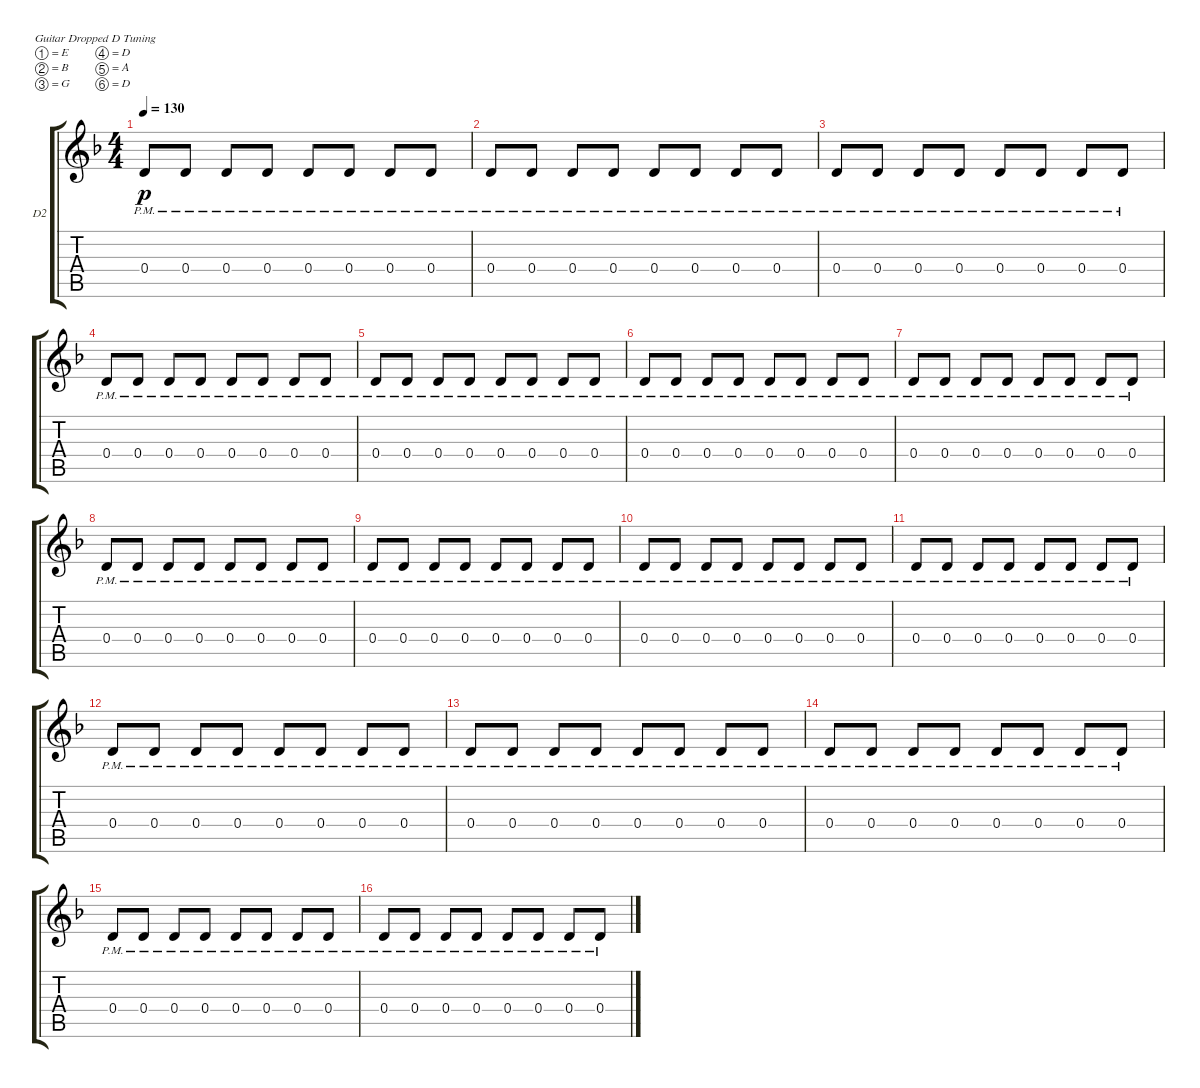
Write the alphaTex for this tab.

\defaultSystemsLayout 4
\bracketExtendMode groupsimilarinstruments
\firstSystemTrackNameOrientation horizontal
\otherSystemsTrackNameOrientation horizontal
\track ("Distortion 2" "D2") {instrument distortionguitar}
\staff {score tabs}
\tuning (E4 B3 G3 D3 A2 D2)
\ts (4 4)
\tempo 130
\clef g2
\ks f
0.4{pm}.8{dy p} 0.4{pm}.8 0.4{pm}.8 0.4{pm}.8 0.4{pm}.8 0.4{pm}.8 0.4{pm}.8 0.4{pm}.8 |
0.4{pm}.8 0.4{pm}.8 0.4{pm}.8 0.4{pm}.8 0.4{pm}.8 0.4{pm}.8 0.4{pm}.8 0.4{pm}.8 |
0.4{pm}.8 0.4{pm}.8 0.4{pm}.8 0.4{pm}.8 0.4{pm}.8 0.4{pm}.8 0.4{pm}.8 0.4{pm}.8 |
0.4{pm}.8 0.4{pm}.8 0.4{pm}.8 0.4{pm}.8 0.4{pm}.8 0.4{pm}.8 0.4{pm}.8 0.4{pm}.8 |
0.4{pm}.8 0.4{pm}.8 0.4{pm}.8 0.4{pm}.8 0.4{pm}.8 0.4{pm}.8 0.4{pm}.8 0.4{pm}.8 |
0.4{pm}.8 0.4{pm}.8 0.4{pm}.8 0.4{pm}.8 0.4{pm}.8 0.4{pm}.8 0.4{pm}.8 0.4{pm}.8 |
0.4{pm}.8 0.4{pm}.8 0.4{pm}.8 0.4{pm}.8 0.4{pm}.8 0.4{pm}.8 0.4{pm}.8 0.4{pm}.8 |
0.4{pm}.8 0.4{pm}.8 0.4{pm}.8 0.4{pm}.8 0.4{pm}.8 0.4{pm}.8 0.4{pm}.8 0.4{pm}.8 |
0.4{pm}.8 0.4{pm}.8 0.4{pm}.8 0.4{pm}.8 0.4{pm}.8 0.4{pm}.8 0.4{pm}.8 0.4{pm}.8 |
0.4{pm}.8 0.4{pm}.8 0.4{pm}.8 0.4{pm}.8 0.4{pm}.8 0.4{pm}.8 0.4{pm}.8 0.4{pm}.8 |
0.4{pm}.8 0.4{pm}.8 0.4{pm}.8 0.4{pm}.8 0.4{pm}.8 0.4{pm}.8 0.4{pm}.8 0.4{pm}.8 |
0.4{pm}.8 0.4{pm}.8 0.4{pm}.8 0.4{pm}.8 0.4{pm}.8 0.4{pm}.8 0.4{pm}.8 0.4{pm}.8 |
0.4{pm}.8 0.4{pm}.8 0.4{pm}.8 0.4{pm}.8 0.4{pm}.8 0.4{pm}.8 0.4{pm}.8 0.4{pm}.8 |
0.4{pm}.8 0.4{pm}.8 0.4{pm}.8 0.4{pm}.8 0.4{pm}.8 0.4{pm}.8 0.4{pm}.8 0.4{pm}.8 |
0.4{pm}.8 0.4{pm}.8 0.4{pm}.8 0.4{pm}.8 0.4{pm}.8 0.4{pm}.8 0.4{pm}.8 0.4{pm}.8 |
0.4{pm}.8 0.4{pm}.8 0.4{pm}.8 0.4{pm}.8 0.4{pm}.8 0.4{pm}.8 0.4{pm}.8 0.4{pm}.8
